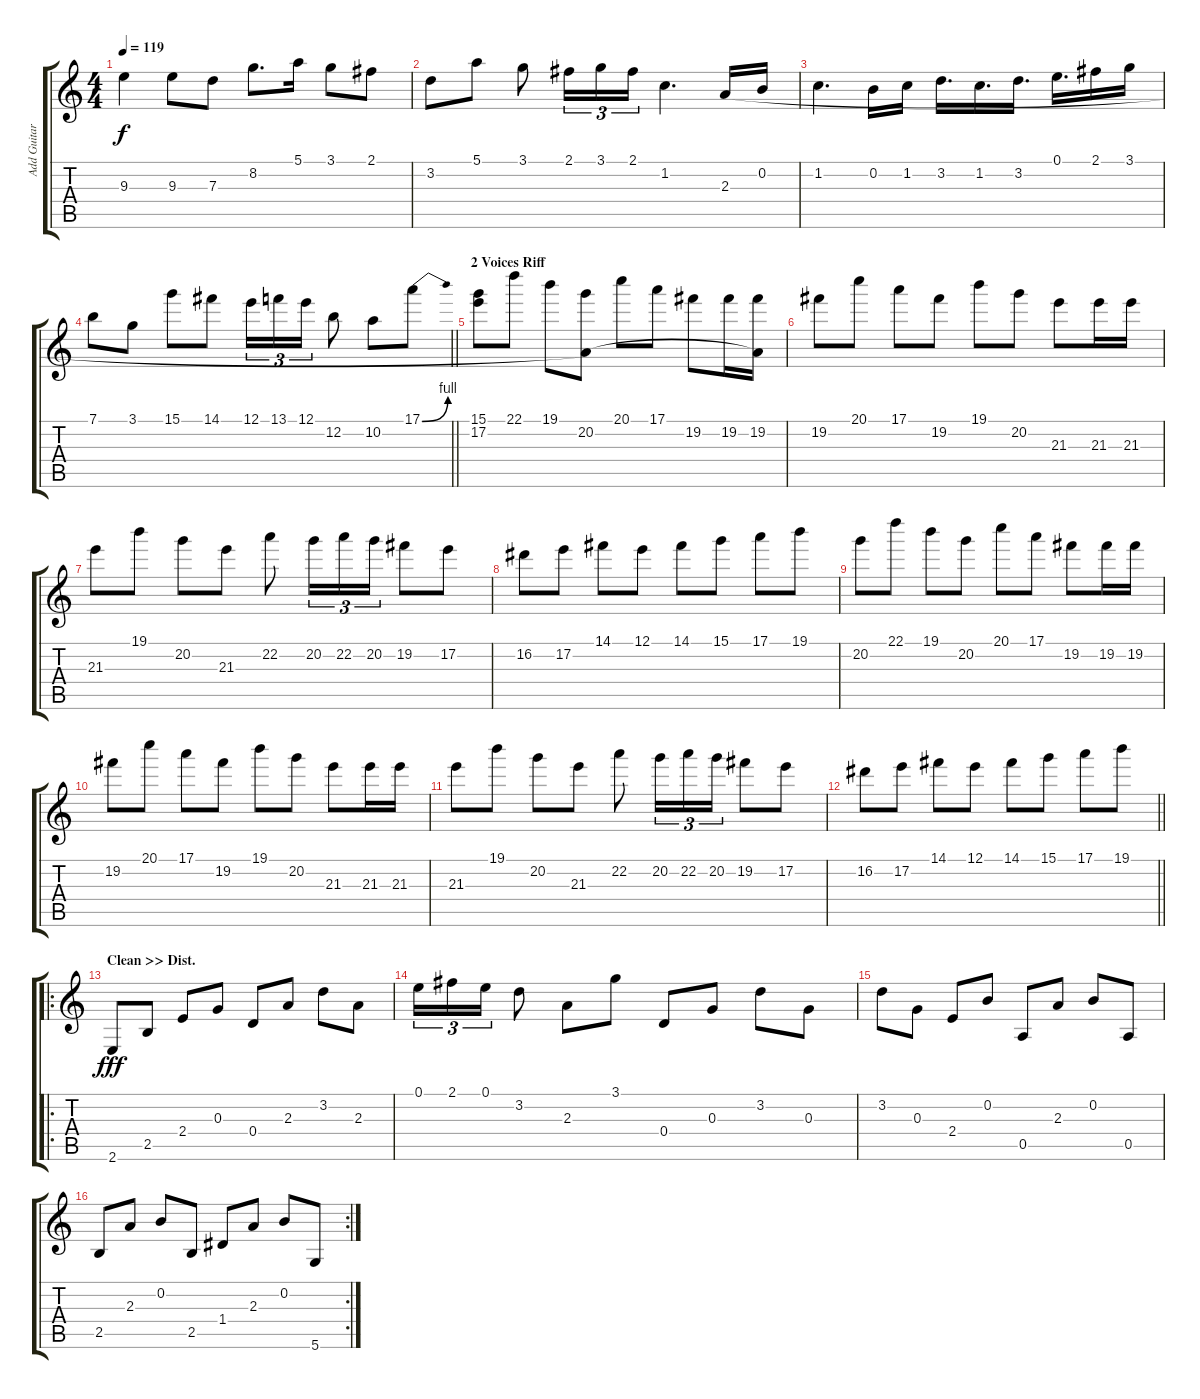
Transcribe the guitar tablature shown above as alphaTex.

\track ("Add Guitar" "Add Guitar") {instrument distortionguitar}
\staff {score tabs}
\tuning (E4 B3 G3 D3 A2 D2) {hide}
\ts (4 4)
\tempo 119
\clef g2
\ks c
9.3.4{dy f} 9.3.8 7.3.8 8.2.8{d} 5.1.16 3.1.8 2.1.8 |
3.2.8 5.1.8 3.1.8 2.1.16{tu (3 2)} 3.1.16{tu (3 2)} 2.1.16{tu (3 2)} 1.2.4{d} 2.3.16 0.2.16 |
1.2.4{d} 0.2.16 1.2.16 3.2.16{d} 1.2.16{d} 3.2.16{d} 0.1.16{d} 2.1.16 3.1.16 |
\barLineRight lightlight
7.1.8 3.1.8 15.1.8 14.1.8 12.1.16{tu (3 2)} 13.1.16{tu (3 2)} 12.1.16{tu (3 2)} 12.2.8 10.2.8 17.1{be (bend 0 0 60 4)}.8 |
\section ("" "2 Voices Riff")
(15.1 17.2).8{volume 15 instrument distortionguitar} 22.1.8 19.1.8 (20.2 2.3{t}).8 20.1.8 17.1.8 19.2.8 19.2.16 (19.2 2.3{t}).16 |
19.2.8 20.1.8 17.1.8 19.2.8 19.1.8 20.2.8 21.3.8 21.3.16 21.3.16 |
21.3.8 19.1.8 20.2.8 21.3.8 22.2.8 20.2.16{tu (3 2)} 22.2.16{tu (3 2)} 20.2.16{tu (3 2)} 19.2.8 17.2.8 |
16.2.8 17.2.8 14.1.8 12.1.8 14.1.8 15.1.8 17.1.8 19.1.8 |
20.2.8 22.1.8 19.1.8 20.2.8 20.1.8 17.1.8 19.2.8 19.2.16 19.2.16 |
19.2.8 20.1.8 17.1.8 19.2.8 19.1.8 20.2.8 21.3.8 21.3.16 21.3.16 |
21.3.8 19.1.8 20.2.8 21.3.8 22.2.8 20.2.16{tu (3 2)} 22.2.16{tu (3 2)} 20.2.16{tu (3 2)} 19.2.8 17.2.8 |
\barLineRight lightlight
16.2.8 17.2.8 14.1.8 12.1.8 14.1.8 15.1.8 17.1.8 19.1.8 |
\ro
\section ("" "Clean >> Dist.")
2.6.8{dy fff} 2.5.8 2.4.8 0.3.8 0.4.8 2.3.8 3.2.8 2.3.8 |
0.1.16{tu (3 2)} 2.1.16{tu (3 2)} 0.1.16{tu (3 2)} 3.2.8 2.3.8 3.1.8 0.4.8 0.3.8 3.2.8 0.3.8 |
3.2.8 0.3.8 2.4.8 0.2.8 0.5.8 2.3.8 0.2.8 0.5.8 |
\rc 2
2.5.8 2.3.8 0.2.8 2.5.8 1.4.8 2.3.8 0.2.8 5.6.8
